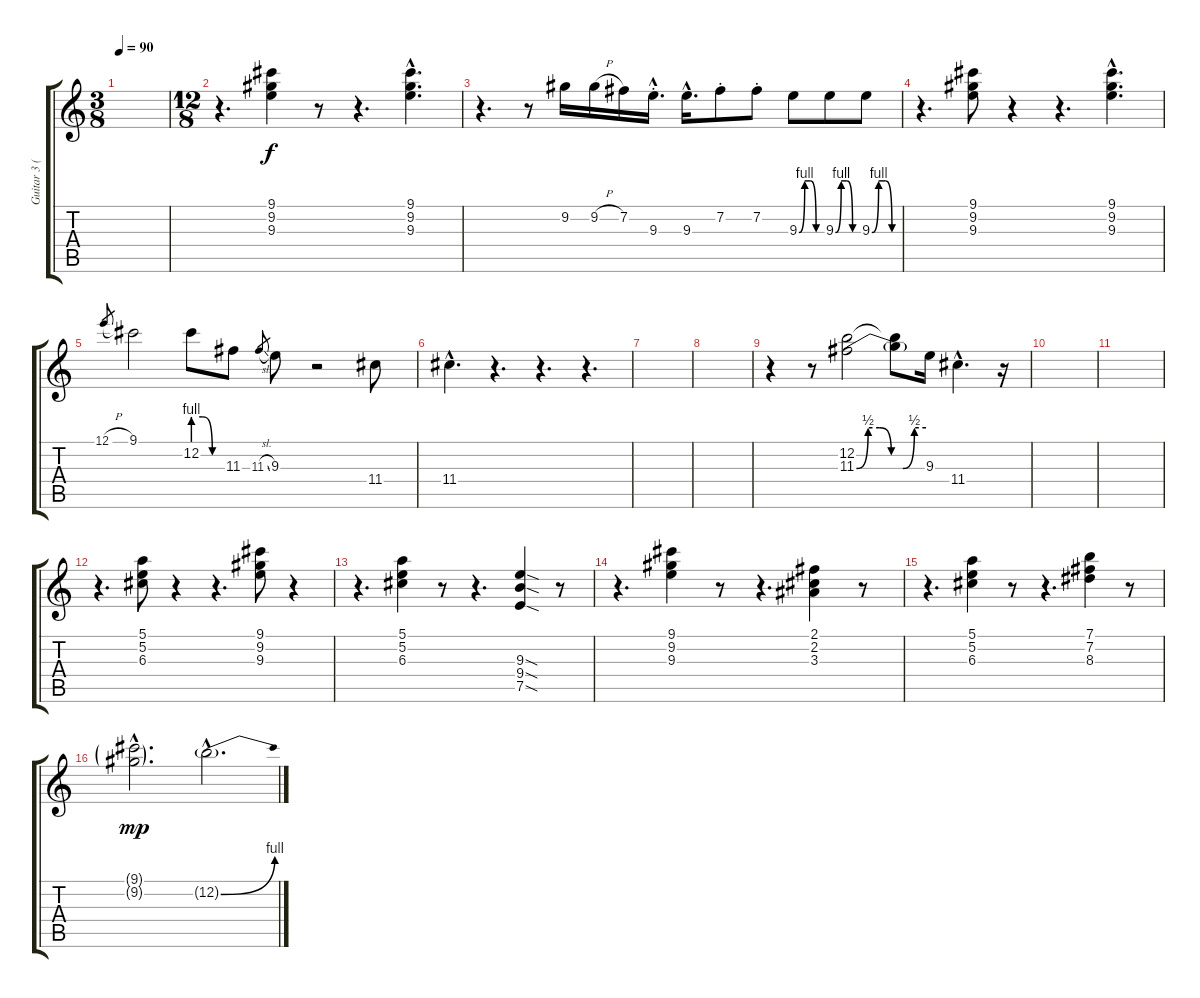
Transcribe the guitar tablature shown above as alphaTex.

\track ("Guitar 3 (Fills)" "Guitar 3 (") {instrument overdrivenguitar}
\staff {score tabs}
\tuning (E4 B3 G3 D3 A2 E2) {hide}
\ts (3 8)
\tempo 90
\clef g2
\ks c
|
\ts (12 8)
r.4{d} (9.1 9.2 9.3).4 r.8 r.4{d} (9.1{hac} 9.2{hac} 9.3{hac}).4{d} |
r.4{d} r.8 9.2.16 9.2{h}.16 7.2.16 9.3{hac st}.16{d} 9.3{hac}.16{d} 7.2{st}.8 7.2{st}.8 9.3{be (custom 0 0 15 4 30 4 45 0 60 0)}.8 9.3{be (custom 0 0 15 4 30 4 45 0 60 0)}.8 9.3{be (custom 0 0 15 4 30 4 45 0 60 0)}.8 |
r.4{d} (9.1 9.2 9.3).8 r.4 r.4{d} (9.1{hac} 9.2{hac} 9.3{hac}).4{d} |
12.1{h}.8{gr} 9.1.2 12.2{be (custom 0 4 20 4 40 0 60 0)}.8 11.3.8 11.3{sl}.8{gr} 9.3.8 r.2 11.4.8 |
11.4{hac}.4{d} r.4{d} r.4{d} r.4{d} |
|
|
r.4 r.8 (12.2 11.3{be (custom 0 0 10 2 20 2 30 0 40 0 50 2 60 2)}).2{volume 14} (12.2{t} 11.3{t}).8 9.3.16 11.4{hac}.4{d} r.16 |
|
|
r.4{d} (5.1 5.2 6.3).8 r.4 r.4{d} (9.1 9.2 9.3).8 r.4 |
r.4{d} (5.1 5.2 6.3).4 r.8 r.4{d} (9.3{sod} 9.4{sod} 7.5{sod}).4 r.8 |
r.4{d} (9.1 9.2 9.3).4 r.8 r.4{d} (2.1 2.2 3.3).4 r.8 |
r.4{d} (5.1 5.2 6.3).4 r.8 r.4{d} (7.1 7.2 8.3).4 r.8 |
(9.1{g hac} 9.2{g hac}).2{d dy mp} 12.2{be (bend 0 0 60 4) g hac}.2{d}
